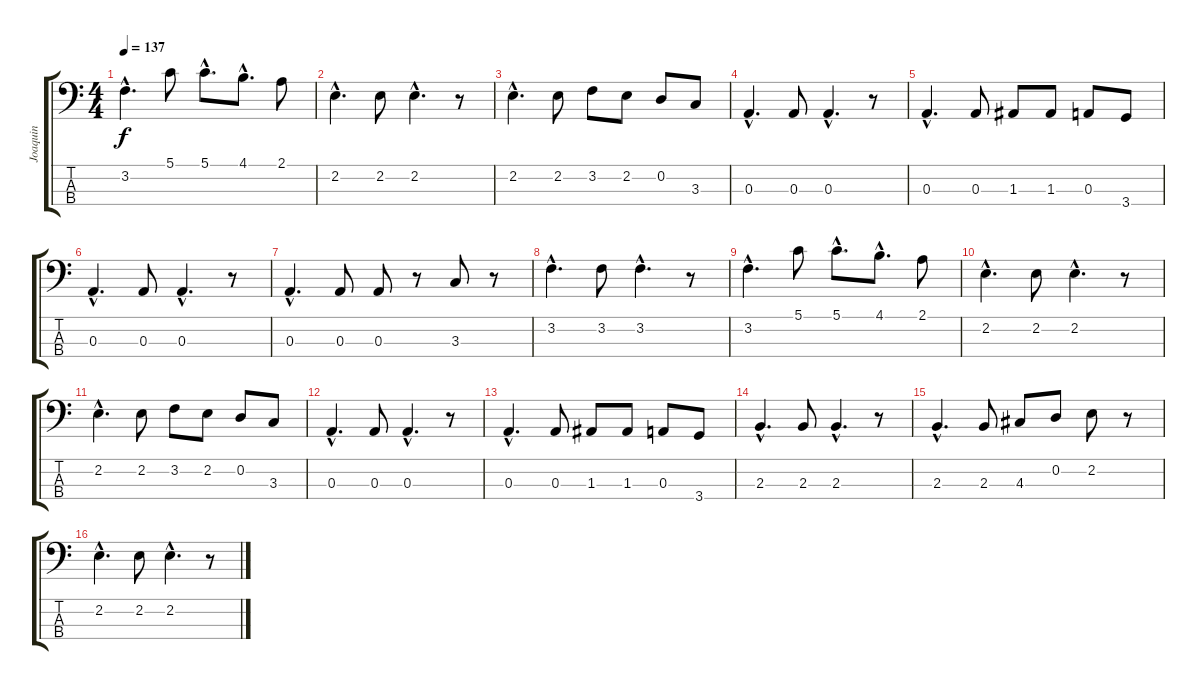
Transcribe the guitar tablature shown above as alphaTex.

\track ("Joaquin" "Joaquin") {instrument electricbassfinger}
\staff {score tabs}
\tuning (G2 D2 A1 E1) {hide}
\ts (4 4)
\tempo 137
\clef f4
\ks c
3.2{hac}.4{d dy f} 5.1.8 5.1{hac}.8{d} 4.1{hac}.8{d} 2.1.8 |
2.2{hac}.4{d} 2.2.8 2.2{hac}.4{d} r.8 |
2.2{hac}.4{d} 2.2.8 3.2.8 2.2.8 0.2.8 3.3.8 |
0.3{hac}.4{d} 0.3.8 0.3{hac}.4{d} r.8 |
0.3{hac}.4{d} 0.3.8 1.3.8 1.3.8 0.3.8 3.4.8 |
0.3{hac}.4{d} 0.3.8 0.3{hac}.4{d} r.8 |
0.3{hac}.4{d} 0.3.8 0.3.8 r.8 3.3.8 r.8 |
3.2{hac}.4{d} 3.2.8 3.2{hac}.4{d} r.8 |
3.2{hac}.4{d} 5.1.8 5.1{hac}.8{d} 4.1{hac}.8{d} 2.1.8 |
2.2{hac}.4{d} 2.2.8 2.2{hac}.4{d} r.8 |
2.2{hac}.4{d} 2.2.8 3.2.8 2.2.8 0.2.8 3.3.8 |
0.3{hac}.4{d} 0.3.8 0.3{hac}.4{d} r.8 |
0.3{hac}.4{d} 0.3.8 1.3.8 1.3.8 0.3.8 3.4.8 |
2.3{hac}.4{d} 2.3.8 2.3{hac}.4{d} r.8 |
2.3{hac}.4{d} 2.3.8 4.3.8 0.2.8 2.2.8 r.8 |
2.2{hac}.4{d} 2.2.8 2.2{hac}.4{d} r.8
